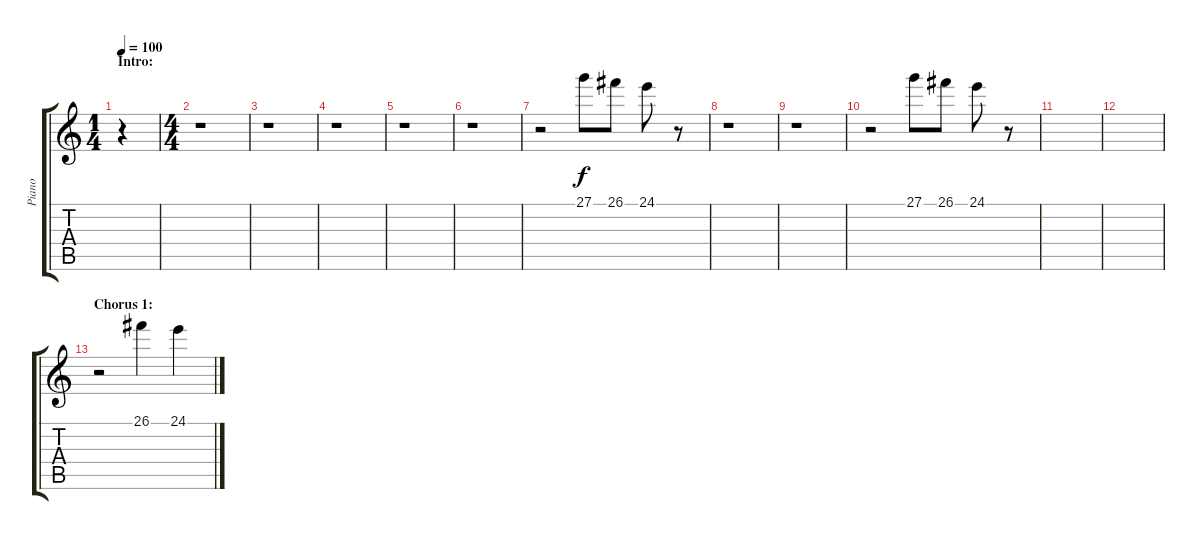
\track ("Piano" "Piano") {instrument brightacousticpiano}
\staff {score tabs}
\tuning (E4 B3 G3 D3 A2 E2) {hide}
\ts (1 4)
\section ("" "Intro:")
\tempo 100
\clef g2
\ks c
r.4{dy f instrument brightacousticpiano} |
\ts (4 4)
r.1 |
r.1 |
r.1 |
r.1 |
r.1 |
r.2 27.1.8 26.1.8 24.1.8 r.8 |
r.1 |
r.1 |
r.2 27.1.8 26.1.8 24.1.8 r.8 |
|
|
\section ("" "Chorus 1:")
r.2 26.1.4 24.1.4
